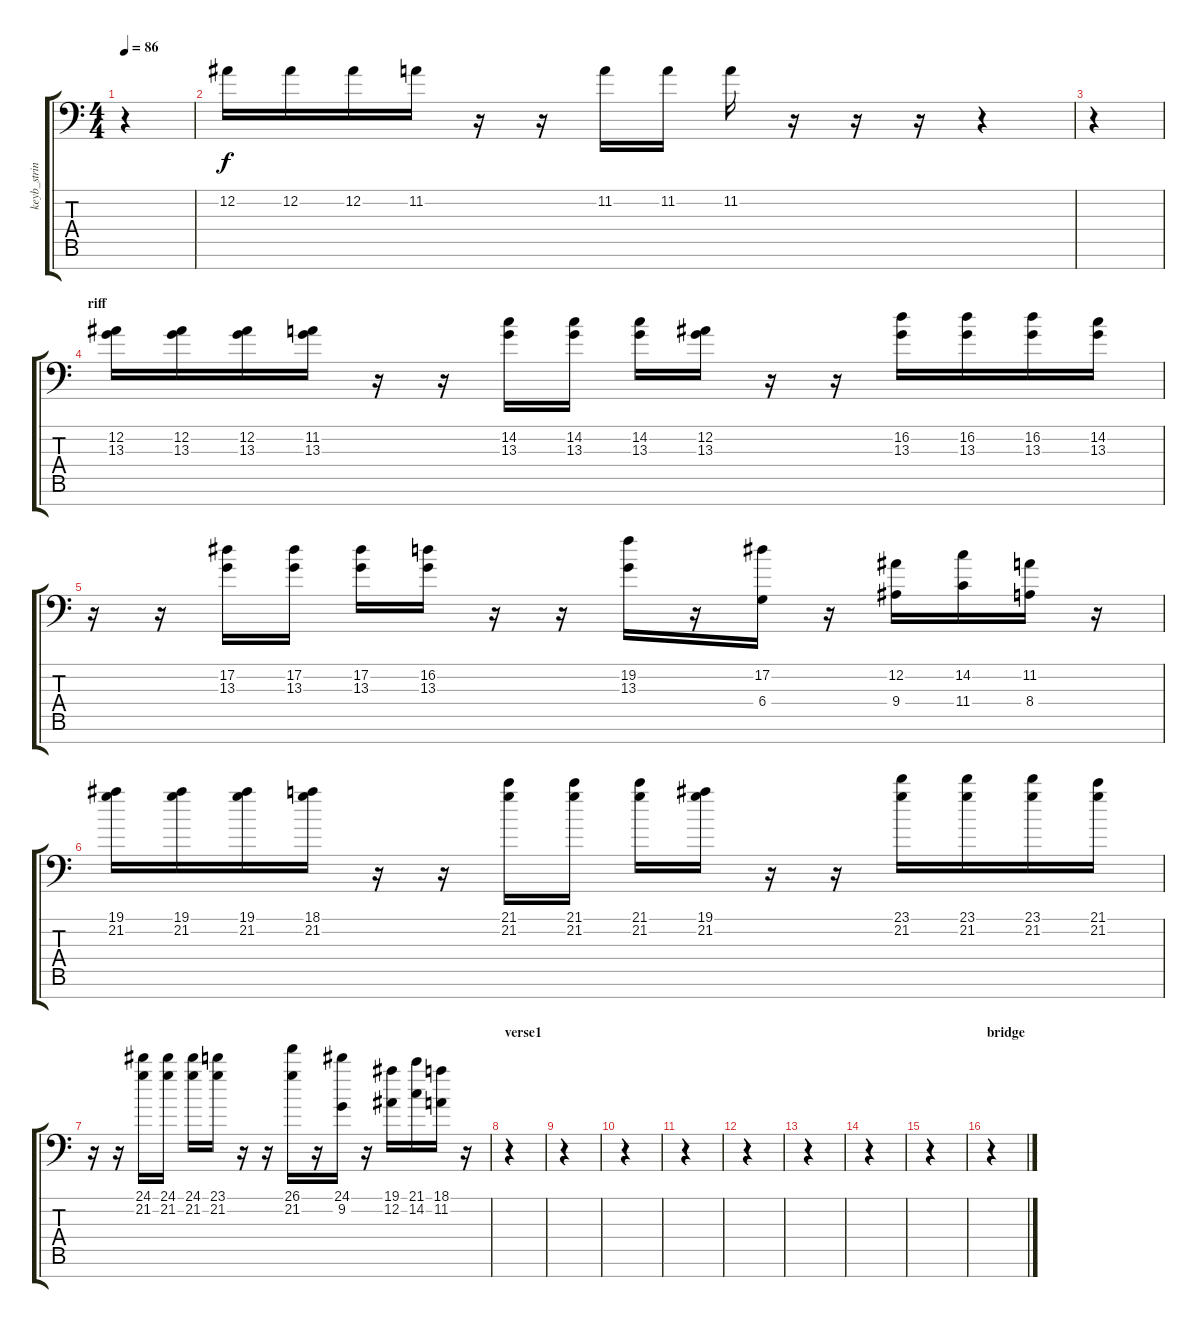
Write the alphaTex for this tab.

\track ("keyb_strings" "keyb_strin") {instrument stringensemble1}
\staff {score tabs}
\tuning (Eb4 Bb3 Gb3 Db3 Ab2 Eb2 Bb1) {hide}
\ts (4 4)
\tempo 86
\clef f4
\ks c
r.4{dy f} |
12.2.16 12.2.16 12.2.16 11.2.16 r.16 r.16 11.2.16 11.2.16 11.2.16 r.16 r.16 r.16 r.4 |
r.4 |
\section ("" "riff")
(12.2 13.3).16 (12.2 13.3).16 (12.2 13.3).16 (11.2 13.3).16 r.16 r.16 (14.2 13.3).16 (14.2 13.3).16 (14.2 13.3).16 (12.2 13.3).16 r.16 r.16 (16.2 13.3).16 (16.2 13.3).16 (16.2 13.3).16 (14.2 13.3).16 |
r.16 r.16 (17.2 13.3).16 (17.2 13.3).16 (17.2 13.3).16 (16.2 13.3).16 r.16 r.16 (19.2 13.3).16 r.16 (17.2 6.4).16 r.16 (12.2 9.4).16 (14.2 11.4).16 (11.2 8.4).16 r.16 |
(19.1 21.2).16 (19.1 21.2).16 (19.1 21.2).16 (18.1 21.2).16 r.16 r.16 (21.1 21.2).16 (21.1 21.2).16 (21.1 21.2).16 (19.1 21.2).16 r.16 r.16 (23.1 21.2).16 (23.1 21.2).16 (23.1 21.2).16 (21.1 21.2).16 |
r.16 r.16 (24.1 21.2).16 (24.1 21.2).16 (24.1 21.2).16 (23.1 21.2).16 r.16 r.16 (26.1 21.2).16 r.16 (24.1 9.2).16 r.16 (19.1 12.2).16 (21.1 14.2).16 (18.1 11.2).16 r.16 |
\section ("" "verse1")
r.4 |
r.4 |
r.4 |
r.4 |
r.4 |
r.4 |
r.4 |
r.4 |
\section ("" "bridge")
r.4
